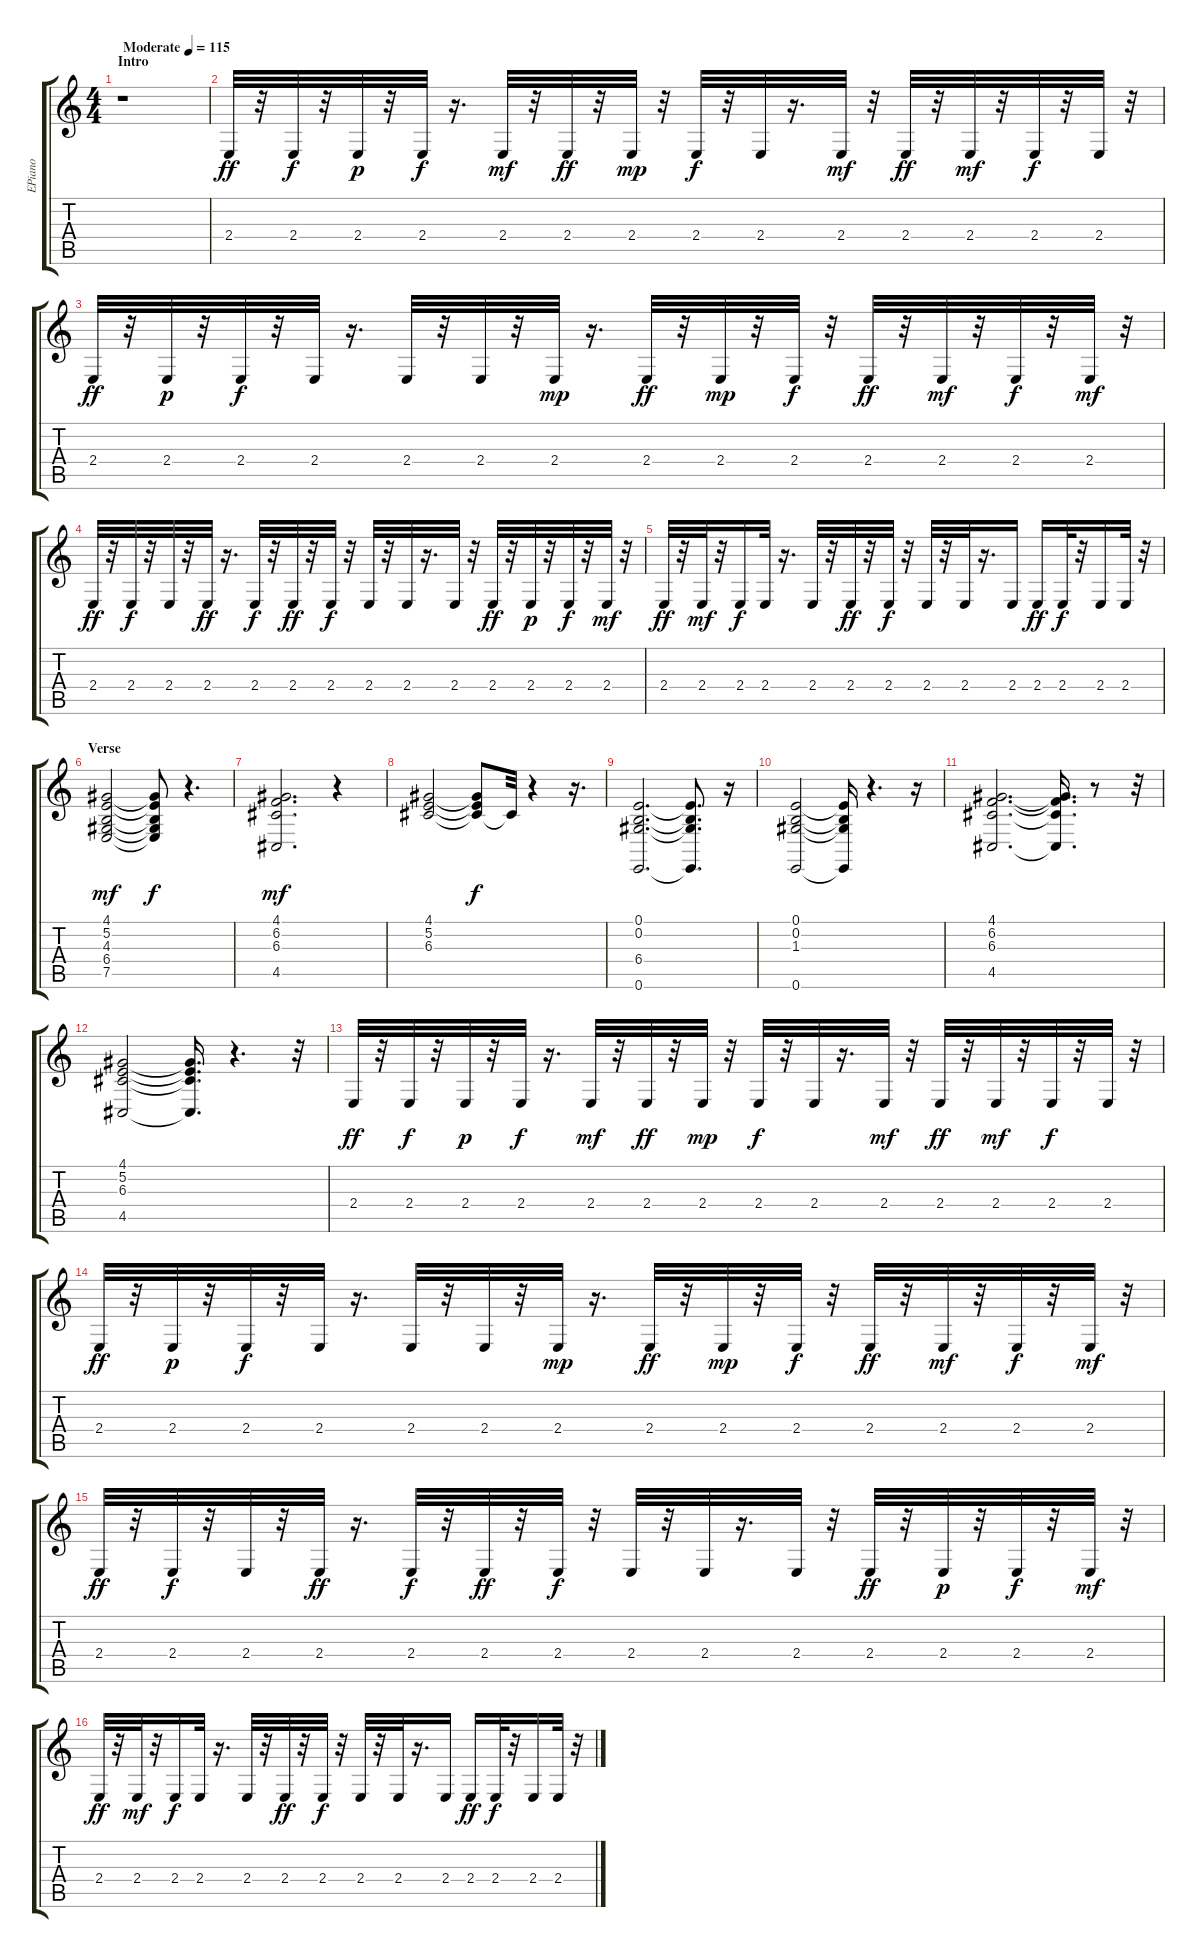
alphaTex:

\track ("EPiano" "EPiano") {instrument lead2sawtooth}
\staff {score tabs}
\tuning (E4 B3 G3 D3 A2 E2) {hide}
\ts (4 4)
\section ("" "Intro")
\tempo (115 "Moderate")
\clef g2
\ks c
r.1{dy ff instrument lead2sawtooth} |
2.4.32 r.32 2.4.32{dy f} r.32 2.4.32{dy p} r.32 2.4.32{dy f} r.16{d} 2.4.32{dy mf} r.32 2.4.32{dy ff} r.32 2.4.32{dy mp} r.32 2.4.32{dy f} r.32 2.4.32 r.16{d} 2.4.32{dy mf} r.32 2.4.32{dy ff} r.32 2.4.32{dy mf} r.32 2.4.32{dy f} r.32 2.4.32 r.32 |
2.4.32{dy ff} r.32 2.4.32{dy p} r.32 2.4.32{dy f} r.32 2.4.32 r.16{d} 2.4.32 r.32 2.4.32 r.32 2.4.32{dy mp} r.16{d} 2.4.32{dy ff} r.32 2.4.32{dy mp} r.32 2.4.32{dy f} r.32 2.4.32{dy ff} r.32 2.4.32{dy mf} r.32 2.4.32{dy f} r.32 2.4.32{dy mf} r.32 |
2.4.32{dy ff} r.32 2.4.32{dy f} r.32 2.4.32 r.32 2.4.32{dy ff} r.16{d} 2.4.32{dy f} r.32 2.4.32{dy ff} r.32 2.4.32{dy f} r.32 2.4.32 r.32 2.4.32 r.16{d} 2.4.32 r.32 2.4.32{dy ff} r.32 2.4.32{dy p} r.32 2.4.32{dy f} r.32 2.4.32{dy mf} r.32 |
2.4.32{dy ff} r.32 2.4.32{dy mf} r.32 2.4.16{dy f} 2.4.32 r.16{d} 2.4.32 r.32 2.4.32{dy ff} r.32 2.4.32{dy f} r.32 2.4.32 r.32 2.4.32 r.16{d} 2.4.16 2.4.16{dy ff} 2.4.32{dy f} r.32 2.4.16 2.4.32 r.32 |
\section ("" "Verse")
(4.1 5.2 4.3 6.4 7.5).2{dy mf} (4.1{t} 5.2{t} 4.3{t} 6.4{t} 7.5{t}).8{dy f} r.4{d} |
(4.1 6.2 6.3 4.5).2{d dy mf} r.4 |
(4.1 5.2 6.3).2 (4.1{t} 5.2{t} 6.3{t}).8{dy f} 6.3{t}.32 r.4 r.16{d} |
(0.1 0.2 6.4 0.6).2{d} (0.1{t} 0.2{t} 6.4{t} 0.6{t}).8{d} r.16 |
(0.1 0.2 1.3 0.6).2 (0.1{t} 0.2{t} 1.3{t} 0.6{t}).16 r.4{d} r.16 |
(4.1 6.2 6.3 4.5).2{d} (4.1{t} 6.2{t} 6.3{t} 4.5{t}).16{d} r.8 r.32 |
(4.1 5.2 6.3 4.5).2 (4.1{t} 5.2{t} 6.3{t} 4.5{t}).16{d} r.4{d} r.32 |
2.4.32{dy ff} r.32 2.4.32{dy f} r.32 2.4.32{dy p} r.32 2.4.32{dy f} r.16{d} 2.4.32{dy mf} r.32 2.4.32{dy ff} r.32 2.4.32{dy mp} r.32 2.4.32{dy f} r.32 2.4.32 r.16{d} 2.4.32{dy mf} r.32 2.4.32{dy ff} r.32 2.4.32{dy mf} r.32 2.4.32{dy f} r.32 2.4.32 r.32 |
2.4.32{dy ff} r.32 2.4.32{dy p} r.32 2.4.32{dy f} r.32 2.4.32 r.16{d} 2.4.32 r.32 2.4.32 r.32 2.4.32{dy mp} r.16{d} 2.4.32{dy ff} r.32 2.4.32{dy mp} r.32 2.4.32{dy f} r.32 2.4.32{dy ff} r.32 2.4.32{dy mf} r.32 2.4.32{dy f} r.32 2.4.32{dy mf} r.32 |
2.4.32{dy ff} r.32 2.4.32{dy f} r.32 2.4.32 r.32 2.4.32{dy ff} r.16{d} 2.4.32{dy f} r.32 2.4.32{dy ff} r.32 2.4.32{dy f} r.32 2.4.32 r.32 2.4.32 r.16{d} 2.4.32 r.32 2.4.32{dy ff} r.32 2.4.32{dy p} r.32 2.4.32{dy f} r.32 2.4.32{dy mf} r.32 |
2.4.32{dy ff} r.32 2.4.32{dy mf} r.32 2.4.16{dy f} 2.4.32 r.16{d} 2.4.32 r.32 2.4.32{dy ff} r.32 2.4.32{dy f} r.32 2.4.32 r.32 2.4.32 r.16{d} 2.4.16 2.4.16{dy ff} 2.4.32{dy f} r.32 2.4.16 2.4.32 r.32
